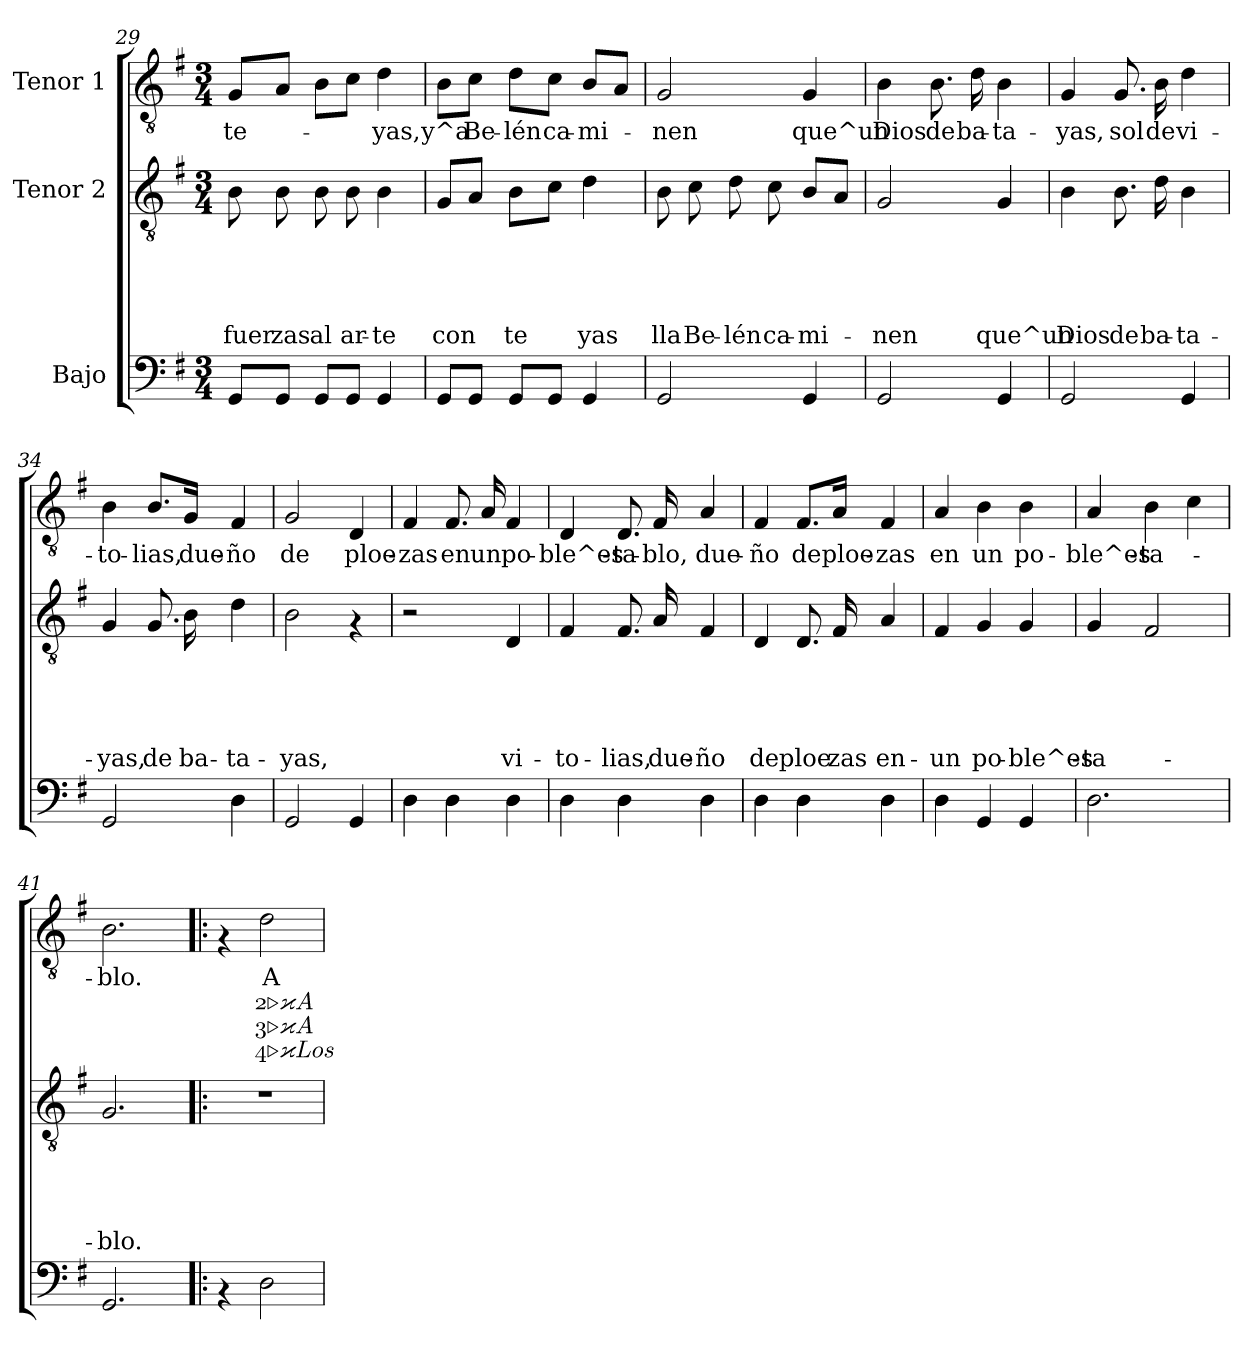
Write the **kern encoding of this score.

**kern	**kern	**text	**text	**text	**text	**text	**kern	**text	**text	**text	**text
*part3	*part2	*part2	*part2	*part2	*part2	*part2	*part1	*part1	*part1	*part1	*part1
*staff3	*staff2	*staff2	*staff2	*staff2	*staff2	*staff2	*staff1	*staff1	*staff1	*staff1	*staff1
*I"Bajo	*I"Tenor 2	*	*	*	*	*	*I"Tenor 1	*	*	*	*
*clefF4	*clefGv2	*	*	*	*	*	*clefGv2	*	*	*	*
*ITrd7c12	*	*	*	*	*	*	*	*	*	*	*
*k[f#]	*k[f#]	*	*	*	*	*	*k[f#]	*	*	*	*
*G:	*G:	*	*	*	*	*	*G:	*	*	*	*
*M3/4	*M3/4	*	*	*	*	*	*M3/4	*	*	*	*
=29	=29	=29	=29	=29	=29	=29	=29	=29	=29	=29	=29
!	!	!	!	!	!	!LO:LY:b	!	!LO:LY:b	!	!	!
8GGG/L	8B\	.	.	.	.	fuer	8G/L	te-	.	.	.
!	!	!	!	!	!	!LO:LY:b	!	!	!	!	!
8GGG/J	8B\	.	.	.	.	zas	8A/J	.	.	.	.
!	!	!	!	!	!	!LO:LY:b	!	!	!	!	!
8GGG/L	8B\	.	.	.	.	al	8B\L	.	.	.	.
!	!	!	!	!	!	!LO:LY:b	!	!	!	!	!
8GGG/J	8B\	.	.	.	.	ar-	8c\J	.	.	.	.
!	!	!	!	!	!	!LO:LY:b	!	!LO:LY:b	!	!	!
4GGG/	4B\	.	.	.	.	-te	4d\	-yas,	.	.	.
=30	=30	=30	=30	=30	=30	=30	=30	=30	=30	=30	=30
!	!	!	!	!	!	!LO:LY:b	!	!LO:LY:b	!	!	!
8GGG/L	8G/L	.	.	.	.	con	8B\L	y^a	.	.	.
!	!	!	!	!	!	!	!	!LO:LY:b	!	!	!
8GGG/J	8A/J	.	.	.	.	.	8c\J	Be-	.	.	.
!	!	!	!	!	!	!LO:LY:b	!	!LO:LY:b	!	!	!
8GGG/L	8B\L	.	.	.	.	te	8d\L	-lén	.	.	.
!	!	!	!	!	!	!	!	!LO:LY:b	!	!	!
8GGG/J	8c\J	.	.	.	.	.	8c\J	ca-	.	.	.
!	!	!	!	!	!	!LO:LY:b	!	!LO:LY:b	!	!	!
4GGG/	4d\	.	.	.	.	yas	8B/L	-mi-	.	.	.
.	.	.	.	.	.	.	8A/J	.	.	.	.
=31	=31	=31	=31	=31	=31	=31	=31	=31	=31	=31	=31
!	!	!	!	!	!	!LO:LY:b	!	!LO:LY:b	!	!	!
2GGG/	8B\	.	.	.	.	lla	2G/	-nen	.	.	.
!	!	!	!	!	!	!LO:LY:b	!	!	!	!	!
.	8c\	.	.	.	.	Be-	.	.	.	.	.
!	!	!	!	!	!	!LO:LY:b	!	!	!	!	!
.	8d\	.	.	.	.	-lén	.	.	.	.	.
!	!	!	!	!	!	!LO:LY:b	!	!	!	!	!
.	8c\	.	.	.	.	ca-	.	.	.	.	.
!	!	!	!	!	!	!LO:LY:b	!	!LO:LY:b	!	!	!
4GGG/	8B/L	.	.	.	.	-mi-	4G/	que^un	.	.	.
.	8A/J	.	.	.	.	.	.	.	.	.	.
!!LO:LB:g=z
=32	=32	=32	=32	=32	=32	=32	=32	=32	=32	=32	=32
!	!	!	!	!	!	!LO:LY:b	!	!LO:LY:b	!	!	!
2GGG/	2G/	.	.	.	.	-nen	4B\	Dios	.	.	.
!	!	!	!	!	!	!	!	!LO:LY:b	!	!	!
.	.	.	.	.	.	.	8.B\	de	.	.	.
!	!	!	!	!	!	!	!	!LO:LY:b	!	!	!
.	.	.	.	.	.	.	16d\	ba-	.	.	.
!	!	!	!	!	!	!LO:LY:b	!	!LO:LY:b	!	!	!
4GGG/	4G/	.	.	.	.	que^un	4B\	-ta-	.	.	.
=33	=33	=33	=33	=33	=33	=33	=33	=33	=33	=33	=33
!	!	!	!	!	!	!LO:LY:b	!	!LO:LY:b	!	!	!
2GGG/	4B\	.	.	.	.	Dios	4G/	-yas,	.	.	.
!	!	!	!	!	!	!LO:LY:b	!	!LO:LY:b	!	!	!
.	8.B\	.	.	.	.	de	8.G/	sol	.	.	.
!	!	!	!	!	!	!LO:LY:b	!	!LO:LY:b	!	!	!
.	16d\	.	.	.	.	ba-	16B\	de	.	.	.
!	!	!	!	!	!	!LO:LY:b	!	!LO:LY:b	!	!	!
4GGG/	4B\	.	.	.	.	-ta-	4d\	vi-	.	.	.
=34	=34	=34	=34	=34	=34	=34	=34	=34	=34	=34	=34
!	!	!	!	!	!	!LO:LY:b	!	!LO:LY:b	!	!	!
2GGG/	4G/	.	.	.	.	-yas,	4B\	-to-	.	.	.
!	!	!	!	!	!	!LO:LY:b	!	!LO:LY:b	!	!	!
.	8.G/	.	.	.	.	de	8.B/L	-lias,	.	.	.
!	!	!	!	!	!	!LO:LY:b	!	!LO:LY:b	!	!	!
.	16B\	.	.	.	.	ba-	16G/Jk	due-	.	.	.
!	!	!	!	!	!	!LO:LY:b	!	!LO:LY:b	!	!	!
4DD\	4d\	.	.	.	.	-ta-	4F#/	-ño	.	.	.
=35	=35	=35	=35	=35	=35	=35	=35	=35	=35	=35	=35
!	!	!	!	!	!	!LO:LY:b	!	!LO:LY:b	!	!	!
2GGG/	2B\	.	.	.	.	-yas,	2G/	de	.	.	.
!	!	!	!	!	!	!	!	!LO:LY:b	!	!	!
4GGG/	4rF	.	.	.	.	.	4D/	ploe-	.	.	.
=36	=36	=36	=36	=36	=36	=36	=36	=36	=36	=36	=36
!	!	!	!	!	!	!	!	!LO:LY:b	!	!	!
4DD\	2r	.	.	.	.	.	4F#/	-zas	.	.	.
!	!	!	!	!	!	!	!	!LO:LY:b	!	!	!
4DD\	.	.	.	.	.	.	8.F#/	en	.	.	.
!	!	!	!	!	!	!	!	!LO:LY:b	!	!	!
.	.	.	.	.	.	.	16A/	un	.	.	.
!	!	!	!	!	!	!LO:LY:b	!	!LO:LY:b	!	!	!
4DD\	4D/	.	.	.	.	vi-	4F#/	po-	.	.	.
!!LO:LB:g=z
=37	=37	=37	=37	=37	=37	=37	=37	=37	=37	=37	=37
!	!	!	!	!	!	!LO:LY:b	!	!LO:LY:b	!	!	!
4DD\	4F#/	.	.	.	.	-to-	4D/	-ble^es-	.	.	.
!	!	!	!	!	!	!LO:LY:b	!	!LO:LY:b	!	!	!
4DD\	8.F#/	.	.	.	.	-lias,	8.D/	-ta-	.	.	.
!	!	!	!	!	!	!LO:LY:b	!	!LO:LY:b	!	!	!
.	16A/	.	.	.	.	due-	16F#/	-blo,	.	.	.
!	!	!	!	!	!	!LO:LY:b	!	!LO:LY:b	!	!	!
4DD\	4F#/	.	.	.	.	-ño	4A/	due-	.	.	.
=38	=38	=38	=38	=38	=38	=38	=38	=38	=38	=38	=38
!	!	!	!	!	!	!LO:LY:b	!	!LO:LY:b	!	!	!
4DD\	4D/	.	.	.	.	de	4F#/	-ño	.	.	.
!	!	!	!	!	!	!LO:LY:b	!	!LO:LY:b	!	!	!
4DD\	8.D/	.	.	.	.	ploe	8.F#/L	de	.	.	.
!	!	!	!	!	!	!LO:LY:b	!	!LO:LY:b	!	!	!
.	16F#/	.	.	.	.	zas	16A/Jk	ploe-	.	.	.
!	!	!	!	!	!	!LO:LY:b	!	!LO:LY:b	!	!	!
4DD\	4A/	.	.	.	.	en-	4F#/	-zas	.	.	.
=39	=39	=39	=39	=39	=39	=39	=39	=39	=39	=39	=39
!	!	!	!	!	!	!LO:LY:b	!	!LO:LY:b	!	!	!
4DD\	4F#/	.	.	.	.	-un	4A/	en	.	.	.
!	!	!	!	!	!	!LO:LY:b	!	!LO:LY:b	!	!	!
4GGG/	4G/	.	.	.	.	po-	4B\	un	.	.	.
!	!	!	!	!	!	!LO:LY:b	!	!LO:LY:b	!	!	!
4GGG/	4G/	.	.	.	.	-ble^es-	4B\	po-	.	.	.
=40	=40	=40	=40	=40	=40	=40	=40	=40	=40	=40	=40
!	!	!	!	!	!	!LO:LY:b	!	!LO:LY:b	!	!	!
2.DD\	4G/	.	.	.	.	-ta-	4A/	-ble^es-	.	.	.
!	!	!	!	!	!	!	!	!LO:LY:b	!	!	!
.	2F#/	.	.	.	.	.	4B\	-ta-	.	.	.
.	.	.	.	.	.	.	4c\	.	.	.	.
=41	=41	=41	=41	=41	=41	=41	=41	=41	=41	=41	=41
!	!	!	!	!	!	!LO:LY:b	!	!LO:LY:b	!	!	!
2.GGG/	2.G/	.	.	.	.	-blo.	2.B\	-blo.	.	.	.
!!LO:PB:g=z
=42!|:	=42!|:	=42!|:	=42!|:	=42!|:	=42!|:	=42!|:	=42!|:	=42!|:	=42!|:	=42!|:	=42!|:
4rAA	2.r	.	.	.	.	.	4rF	.	.	.	.
!	!	!	!	!	!	!	!	!LO:LY:b	!LO:LY:b	!LO:LY:b	!LO:LY:b
2DD\	.	.	.	.	.	.	2d\	A-	2.A-	3.A-	4.Los
=	=	=	=	=	=	=	=	=	=	=	=
*-	*-	*-	*-	*-	*-	*-	*-	*-	*-	*-	*-
